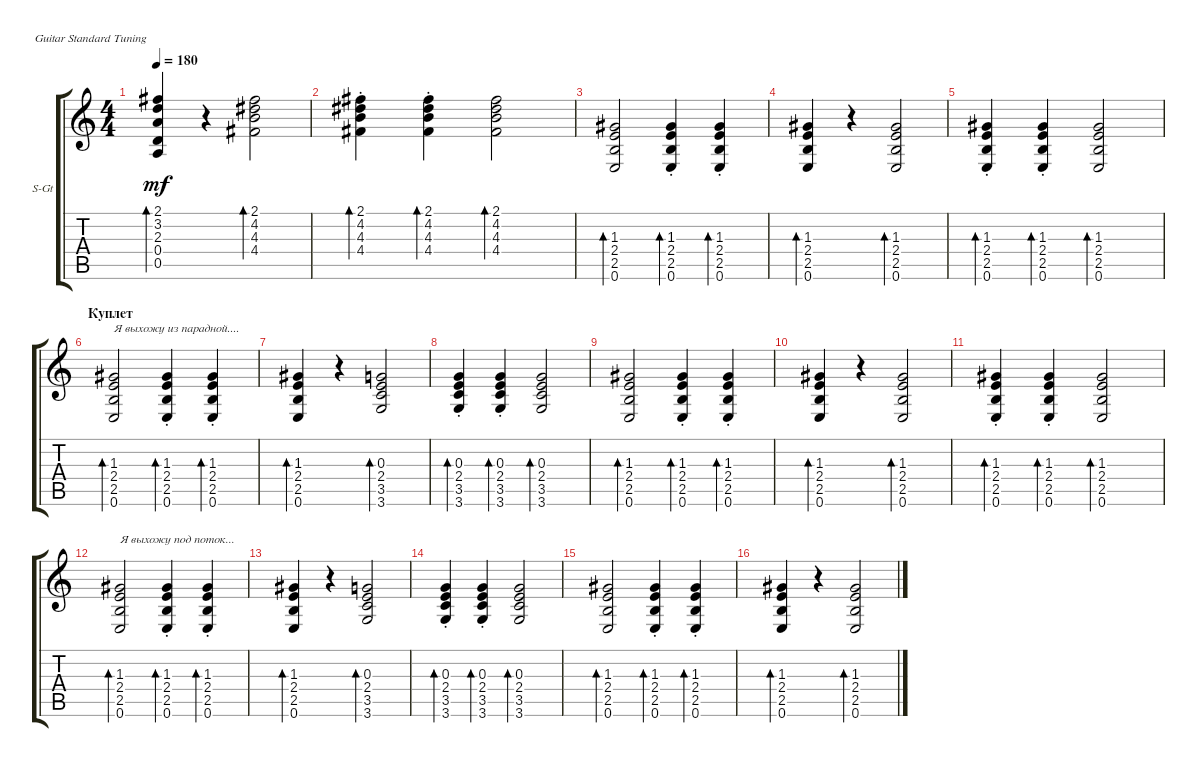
\defaultSystemsLayout 4
\bracketExtendMode groupsimilarinstruments
\firstSystemTrackNameOrientation horizontal
\otherSystemsTrackNameOrientation horizontal
\track ("Виктор Цой" "S-Gt") {mute instrument acousticguitarsteel}
\staff {score tabs}
\tuning (E4 B3 G3 D3 A2 E2)
\ts (4 4)
\tempo 180
\clef g2
\ks c
(0.5 0.4 2.3 2.1 3.2).4{bd 64 dy mf} r.4 (4.4 4.3 2.1 4.2).2{bd 65} |
(4.4{st} 4.3{st} 2.1 4.2).4{bd 65} (4.4{st} 4.3{st} 4.2 2.1).4{bd 64} (4.4 4.3 4.2 2.1).2{bd 65} |
(0.6 2.5 2.4 1.3).2{bd 65} (0.6{st} 2.5{st} 2.4{st} 1.3{st}).4{bd 64} (0.6{st} 2.5{st} 2.4{st} 1.3{st}).4{bd 65} |
(0.6 2.5 2.4 1.3).4{bd 64} r.4 (0.6 2.5 2.4 1.3).2{bd 65} |
(0.6{st} 2.5{st} 2.4{st} 1.3{st}).4{bd 65} (0.6{st} 2.5{st} 2.4{st} 1.3{st}).4{bd 64} (0.6 2.5 2.4 1.3).2{bd 65} |
\section ("" "Куплет")
(0.6 2.5 2.4 1.3).2{bd 65 txt "Я выхожу из парадной...."} (0.6{st} 2.5{st} 2.4{st} 1.3{st}).4{bd 64} (0.6{st} 2.5{st} 2.4{st} 1.3{st}).4{bd 65} |
(0.6 2.5 2.4 1.3).4{bd 64} r.4 (3.6 3.5 2.4 0.3).2{bd 65} |
(3.6{st} 3.5{st} 2.4{st} 0.3{st}).4{bd 65} (3.6{st} 3.5{st} 2.4{st} 0.3{st}).4{bd 64} (3.6 3.5 2.4 0.3).2{bd 65} |
(0.6 2.5 2.4 1.3).2{bd 65} (0.6{st} 2.5{st} 2.4{st} 1.3{st}).4{bd 64} (0.6{st} 2.5{st} 2.4{st} 1.3{st}).4{bd 65} |
(0.6 2.5 2.4 1.3).4{bd 64} r.4 (0.6 2.5 2.4 1.3).2{bd 65} |
(0.6{st} 2.5{st} 2.4{st} 1.3{st}).4{bd 65} (0.6{st} 2.5{st} 2.4{st} 1.3{st}).4{bd 64} (0.6 2.5 2.4 1.3).2{bd 65} |
(0.6 2.5 2.4 1.3).2{bd 65 txt "Я выхожу под поток..."} (0.6{st} 2.5{st} 2.4{st} 1.3{st}).4{bd 64} (0.6{st} 2.5{st} 2.4{st} 1.3{st}).4{bd 65} |
(0.6 2.5 2.4 1.3).4{bd 64} r.4 (3.6 3.5 2.4 0.3).2{bd 65} |
(3.6{st} 3.5{st} 2.4{st} 0.3{st}).4{bd 65} (3.6{st} 3.5{st} 2.4{st} 0.3{st}).4{bd 64} (3.6 3.5 2.4 0.3).2{bd 65} |
(0.6 2.5 2.4 1.3).2{bd 65} (0.6{st} 2.5{st} 2.4{st} 1.3{st}).4{bd 64} (0.6{st} 2.5{st} 2.4{st} 1.3{st}).4{bd 65} |
(0.6 2.5 2.4 1.3).4{bd 64} r.4 (0.6 2.5 2.4 1.3).2{bd 65}
